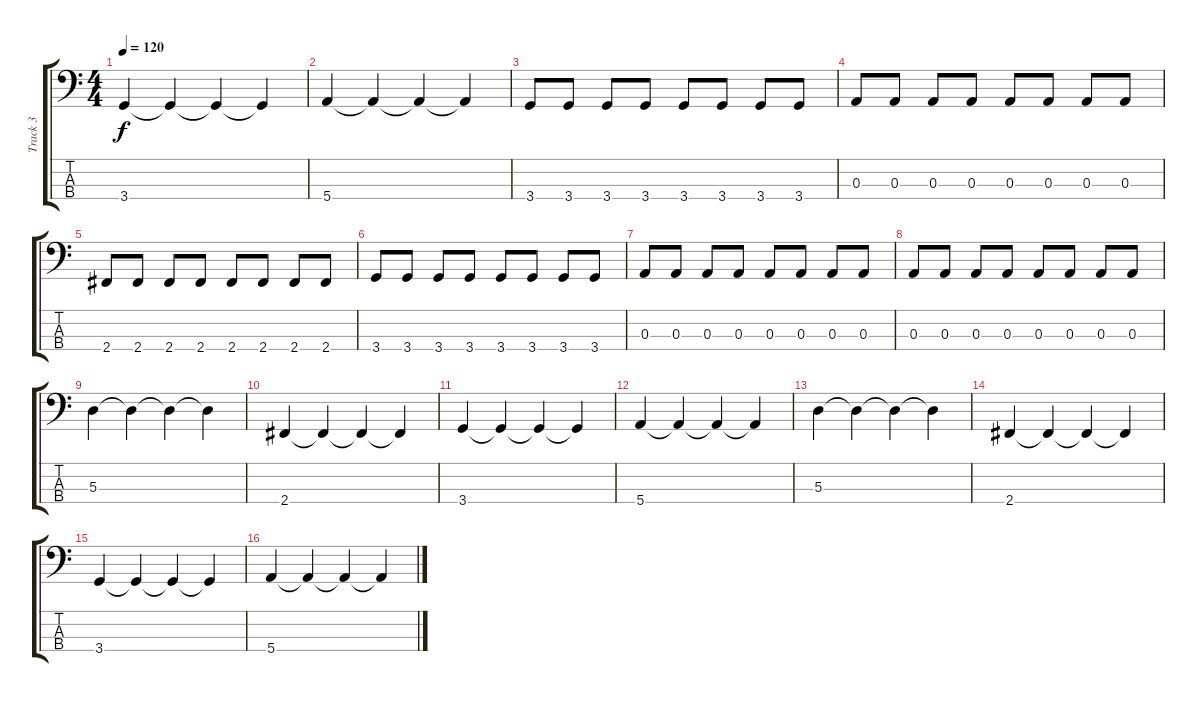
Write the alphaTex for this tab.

\track ("Track 3" "Track 3") {instrument electricbassfinger}
\staff {score tabs}
\tuning (G2 D2 A1 E1) {hide}
\ts (4 4)
\tempo 120
\clef f4
\ks c
3.4.4{dy f} 3.4{t}.4 3.4{t}.4 3.4{t}.4 |
5.4.4 5.4{t}.4 5.4{t}.4 5.4{t}.4 |
3.4.8 3.4.8 3.4.8 3.4.8 3.4.8 3.4.8 3.4.8 3.4.8 |
0.3.8 0.3.8 0.3.8 0.3.8 0.3.8 0.3.8 0.3.8 0.3.8 |
2.4.8 2.4.8 2.4.8 2.4.8 2.4.8 2.4.8 2.4.8 2.4.8 |
3.4.8 3.4.8 3.4.8 3.4.8 3.4.8 3.4.8 3.4.8 3.4.8 |
0.3.8 0.3.8 0.3.8 0.3.8 0.3.8 0.3.8 0.3.8 0.3.8 |
0.3.8 0.3.8 0.3.8 0.3.8 0.3.8 0.3.8 0.3.8 0.3.8 |
5.3.4 5.3{t}.4 5.3{t}.4 5.3{t}.4 |
2.4.4 2.4{t}.4 2.4{t}.4 2.4{t}.4 |
3.4.4 3.4{t}.4 3.4{t}.4 3.4{t}.4 |
5.4.4 5.4{t}.4 5.4{t}.4 5.4{t}.4 |
5.3.4 5.3{t}.4 5.3{t}.4 5.3{t}.4 |
2.4.4 2.4{t}.4 2.4{t}.4 2.4{t}.4 |
3.4.4 3.4{t}.4 3.4{t}.4 3.4{t}.4 |
5.4.4 5.4{t}.4 5.4{t}.4 5.4{t}.4
